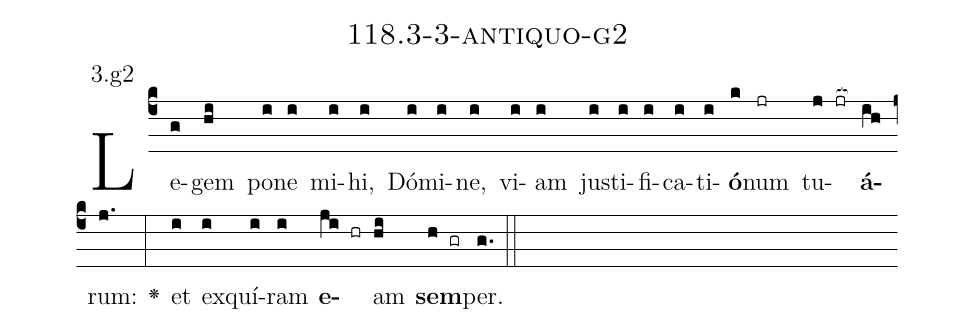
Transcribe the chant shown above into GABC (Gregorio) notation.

name: 118.3-3-antiquo-g2;
annotation: 3.g2;
%%
(c4)Le(g)gem(hi) po(i)ne(i) mi(i)hi,(i) Dó(i)mi(i)ne,(i) vi(i)am(i) jus(i)ti(i)fi(i)ca(i)ti(i)<b>ó</b>(k)num(jr) tu(j jr[ocb:1{])<b>á</b>(ih[ocb:0}])rum:(j.) <v>\greheightstar</v>(:) et(i) ex(i)quí(i)ram(i) <b>e</b>(ji hr)am(hi) <b>sem</b>(h gr)per.(g.) (::)


%E(i) u(i) o(ji) u(hi) a(h) e.(g.) (::)
